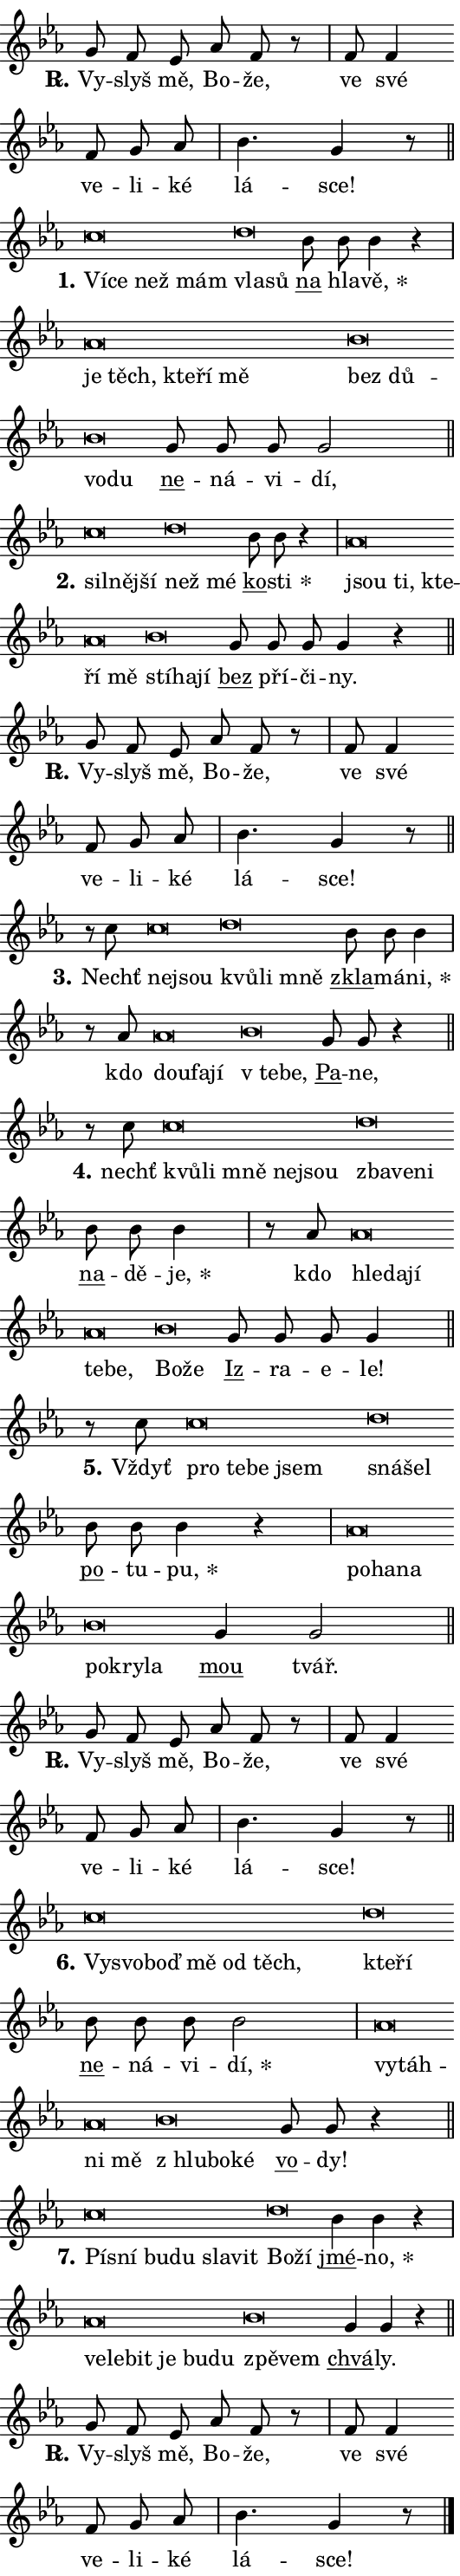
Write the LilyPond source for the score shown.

\version "2.24.0"
\header { tagline = "" }
\paper {
  indent = 0\cm
  top-margin = 0\cm
  right-margin = 0.13\cm % to fit lyric hyphens
  bottom-margin = 0\cm
  left-margin = 0\cm
  paper-width = 9\cm
  page-breaking = #ly:one-page-breaking
  system-system-spacing.basic-distance = #11
  score-system-spacing.basic-distance = #11
  ragged-last = ##f
}


%% Author: Thomas Morley
%% https://lists.gnu.org/archive/html/lilypond-user/2020-05/msg00002.html
#(define (line-position grob)
"Returns position of @var[grob} in current system:
   @code{'start}, if at first time-step
   @code{'end}, if at last time-step
   @code{'middle} otherwise
"
  (let* ((col (ly:item-get-column grob))
         (ln (ly:grob-object col 'left-neighbor))
         (rn (ly:grob-object col 'right-neighbor))
         (col-to-check-left (if (ly:grob? ln) ln col))
         (col-to-check-right (if (ly:grob? rn) rn col))
         (break-dir-left
           (and
             (ly:grob-property col-to-check-left 'non-musical #f)
             (ly:item-break-dir col-to-check-left)))
         (break-dir-right
           (and
             (ly:grob-property col-to-check-right 'non-musical #f)
             (ly:item-break-dir col-to-check-right))))
        (cond ((eqv? 1 break-dir-left) 'start)
              ((eqv? -1 break-dir-right) 'end)
              (else 'middle))))

#(define (tranparent-at-line-position vctor)
  (lambda (grob)
  "Relying on @code{line-position} select the relevant enry from @var{vctor}.
Used to determine transparency,"
    (case (line-position grob)
      ((end) (not (vector-ref vctor 0)))
      ((middle) (not (vector-ref vctor 1)))
      ((start) (not (vector-ref vctor 2))))))

noteHeadBreakVisibility =
#(define-music-function (break-visibility)(vector?)
"Makes @code{NoteHead}s transparent relying on @var{break-visibility}"
#{
  \override NoteHead.transparent =
    #(tranparent-at-line-position break-visibility)
#})

#(define delete-ledgers-for-transparent-note-heads
  (lambda (grob)
    "Reads whether a @code{NoteHead} is transparent.
If so this @code{NoteHead} is removed from @code{'note-heads} from
@var{grob}, which is supposed to be @code{LedgerLineSpanner}.
As a result ledgers are not printed for this @code{NoteHead}"
    (let* ((nhds-array (ly:grob-object grob 'note-heads))
           (nhds-list
             (if (ly:grob-array? nhds-array)
                 (ly:grob-array->list nhds-array)
                 '()))
           ;; Relies on the transparent-property being done before
           ;; Staff.LedgerLineSpanner.after-line-breaking is executed.
           ;; This is fragile ...
           (to-keep
             (remove
               (lambda (nhd)
                 (ly:grob-property nhd 'transparent #f))
               nhds-list)))
      ;; TODO find a better method to iterate over grob-arrays, similiar
      ;; to filter/remove etc for lists
      ;; For now rebuilt from scratch
      (set! (ly:grob-object grob 'note-heads)  '())
      (for-each
        (lambda (nhd)
          (ly:pointer-group-interface::add-grob grob 'note-heads nhd))
        to-keep))))

squashNotes = {
  \override NoteHead.X-extent = #'(-0.2 . 0.2)
  \override NoteHead.Y-extent = #'(-0.75 . 0)
  \override NoteHead.stencil =
    #(lambda (grob)
       (let ((pos (ly:grob-property grob 'staff-position)))
         (begin
           (if (< pos -7) (display "ERROR: Lower brevis then expected\n") (display ""))
           (if (<= pos -6) ly:text-interface::print ly:note-head::print))))
}
unSquashNotes = {
  \revert NoteHead.X-extent
  \revert NoteHead.Y-extent
  \revert NoteHead.stencil
}

hideNotes = \noteHeadBreakVisibility #begin-of-line-visible
unHideNotes = \noteHeadBreakVisibility #all-visible

% work-around for resetting accidentals
% https://lilypond.org/doc/v2.23/Documentation/notation/displaying-rhythms#unmetered-music
cadenzaMeasure = {
  \cadenzaOff
  \partial 1024 s1024
  \cadenzaOn
}

#(define-markup-command (accent layout props text) (markup?)
  "Underline accented syllable"
  (interpret-markup layout props
    #{\markup \override #'(offset . 4.3) \underline { #text }#}))

responsum = \markup \concat {
  "R" \hspace #-1.05 \path #0.1 #'((moveto 0 0.07) (lineto 0.9 0.8)) \hspace #0.05 "."
}

spaceSize = #0.6828661417322834 % exact space size for TeX Gyre Schola

\layout {
  \context {
    \Staff
    \remove "Time_signature_engraver"
    \override LedgerLineSpanner.after-line-breaking = #delete-ledgers-for-transparent-note-heads
  }
  \context {
    \Lyrics {
      \override LyricSpace.minimum-distance = \spaceSize
      \override LyricText.font-name = #"TeX Gyre Schola"
      \override LyricText.font-size = 1
      \override StanzaNumber.font-name = #"TeX Gyre Schola Bold"
      \override StanzaNumber.font-size = 1
    }
  }
  \context {
    \Score 
    \override NoteHead.text =
      #(lambda (grob) 
        (let ((pos (ly:grob-property grob 'staff-position)))
          #{\markup {
            \combine
              \halign #-0.55 \raise #(if (= pos -6) 0 0.5) \override #'(thickness . 2) \draw-line #'(3.2 . 0)
              \musicglyph "noteheads.sM1"
          }#}))
  }
}

% magnetic-lyrics.ily
%
%   written by
%     Jean Abou Samra <jean@abou-samra.fr>
%     Werner Lemberg <wl@gnu.org>
%
%   adapted by
%     Jiri Hon <jiri.hon@gmail.com>
%
% Version 2022-Apr-15

% https://www.mail-archive.com/lilypond-user@gnu.org/msg149350.html

#(define (Left_hyphen_pointer_engraver context)
   "Collect syllable-hyphen-syllable occurrences in lyrics and store
them in properties.  This engraver only looks to the left.  For
example, if the lyrics input is @code{foo -- bar}, it does the
following.

@itemize @bullet
@item
Set the @code{text} property of the @code{LyricHyphen} grob between
@q{foo} and @q{bar} to @code{foo}.

@item
Set the @code{left-hyphen} property of the @code{LyricText} grob with
text @q{foo} to the @code{LyricHyphen} grob between @q{foo} and
@q{bar}.
@end itemize

Use this auxiliary engraver in combination with the
@code{lyric-@/text::@/apply-@/magnetic-@/offset!} hook."
   (let ((hyphen #f)
         (text #f))
     (make-engraver
      (acknowledgers
       ((lyric-syllable-interface engraver grob source-engraver)
        (set! text grob)))
      (end-acknowledgers
       ((lyric-hyphen-interface engraver grob source-engraver)
        ;(when (not (grob::has-interface grob 'lyric-space-interface))
          (set! hyphen grob)));)
      ((stop-translation-timestep engraver)
       (when (and text hyphen)
         (ly:grob-set-object! text 'left-hyphen hyphen))
       (set! text #f)
       (set! hyphen #f)))))

#(define (lyric-text::apply-magnetic-offset! grob)
   "If the space between two syllables is less than the value in
property @code{LyricText@/.details@/.squash-threshold}, move the right
syllable to the left so that it gets concatenated with the left
syllable.

Use this function as a hook for
@code{LyricText@/.after-@/line-@/breaking} if the
@code{Left_@/hyphen_@/pointer_@/engraver} is active."
   (let ((hyphen (ly:grob-object grob 'left-hyphen #f)))
     (when hyphen
       (let ((left-text (ly:spanner-bound hyphen LEFT)))
         (when (grob::has-interface left-text 'lyric-syllable-interface)
           (let* ((common (ly:grob-common-refpoint grob left-text X))
                  (this-x-ext (ly:grob-extent grob common X))
                  (left-x-ext
                   (begin
                     ;; Trigger magnetism for left-text.
                     (ly:grob-property left-text 'after-line-breaking)
                     (ly:grob-extent left-text common X)))
                  ;; `delta` is the gap width between two syllables.
                  (delta (- (interval-start this-x-ext)
                            (interval-end left-x-ext)))
                  (details (ly:grob-property grob 'details))
                  (threshold (assoc-get 'squash-threshold details 0.2)))
             (when (< delta threshold)
               (let* (;; We have to manipulate the input text so that
                      ;; ligatures crossing syllable boundaries are not
                      ;; disabled.  For languages based on the Latin
                      ;; script this is essentially a beautification.
                      ;; However, for non-Western scripts it can be a
                      ;; necessity.
                      (lt (ly:grob-property left-text 'text))
                      (rt (ly:grob-property grob 'text))
                      (is-space (grob::has-interface hyphen 'lyric-space-interface))
                      (space (if is-space " " ""))
                      (extra-delta (if is-space spaceSize 0))
                      ;; Append new syllable.
                      (ltrt-space (if (and (string? lt) (string? rt))
                                (string-append lt space rt)
                                (make-concat-markup (list lt space rt))))
                      ;; Right-align `ltrt` to the right side.
                      (ltrt-space-markup (grob-interpret-markup
                               grob
                               (make-translate-markup
                                (cons (interval-length this-x-ext) 0)
                                (make-right-align-markup ltrt-space)))))
                 (begin
                   ;; Don't print `left-text`.
                   (ly:grob-set-property! left-text 'stencil #f)
                   ;; Set text and stencil (which holds all collected
                   ;; syllables so far) and shift it to the left.
                   (ly:grob-set-property! grob 'text ltrt-space)
                   (ly:grob-set-property! grob 'stencil ltrt-space-markup)
                   (ly:grob-translate-axis! grob (- (- delta extra-delta)) X))))))))))


#(define (lyric-hyphen::displace-bounds-first grob)
   ;; Make very sure this callback isn't triggered too early.
   (let ((left (ly:spanner-bound grob LEFT))
         (right (ly:spanner-bound grob RIGHT)))
     (ly:grob-property left 'after-line-breaking)
     (ly:grob-property right 'after-line-breaking)
     (ly:lyric-hyphen::print grob)))

squashThreshold = #0.4

\layout {
  \context {
    \Lyrics
    \consists #Left_hyphen_pointer_engraver
    \override LyricText.after-line-breaking =
      #lyric-text::apply-magnetic-offset!
    \override LyricHyphen.stencil = #lyric-hyphen::displace-bounds-first
    \override LyricText.details.squash-threshold = \squashThreshold
    \override LyricHyphen.minimum-distance = 0
    \override LyricHyphen.minimum-length = \squashThreshold
  }
}

squashText = \override LyricText.details.squash-threshold = 9999
unSquashText = \override LyricText.details.squash-threshold = \squashThreshold

leftText = \override LyricText.self-alignment-X = #LEFT
unLeftText = \revert LyricText.self-alignment-X

starOffset = #(lambda (grob) 
                (let ((x_offset (ly:self-alignment-interface::aligned-on-x-parent grob)))
                  (if (= x_offset 0) 0 (+ x_offset 1.2))))

star = #(define-music-function (syllable)(string?)
"Append star separator at the end of a syllable"
#{
  \once \override LyricText.X-offset = #starOffset
  \lyricmode { \markup {
    #syllable
    \override #'((font-name . "TeX Gyre Schola Bold")) \hspace #0.2 \lower #0.65 \larger "*"
  } }
#})

starAccent = #(define-music-function (syllable)(string?)
"Append star separator at the end of a syllable and make accent"
#{
  \once \override LyricText.X-offset = #starOffset
  \lyricmode { \markup {
    \accent #syllable
    \override #'((font-name . "TeX Gyre Schola Bold")) \hspace #0.2 \lower #0.65 \larger "*"
  } }
#})

breath = #(define-music-function (syllable)(string?)
"Append breathing indicator at the end of a syllable"
#{
  \lyricmode { \markup { #syllable "+" } }
#})

optionalBreath = #(define-music-function (syllable)(string?)
"Append optional breathing indicator at the end of a syllable"
#{
  \lyricmode { \markup { #syllable "(+)" } }
#})


\score {
    <<
        \new Voice = "melody" { \cadenzaOn \key es \major \relative { g'8 f es as f r \cadenzaMeasure \bar "|" f f4 \bar "" f8 g as \cadenzaMeasure \bar "|" bes4. g4 r8 \cadenzaMeasure \bar "||" \break } }
        \new Lyrics \lyricsto "melody" { \lyricmode { \set stanza = \responsum
Vy -- slyš mě, Bo -- že, ve své ve -- li -- ké lá -- sce! } }
    >>
    \layout {}
}

\score {
    <<
        \new Voice = "melody" { \cadenzaOn \key es \major \relative { \squashNotes c''\breve*1/16 \hideNotes \breve*1/16 \bar "" \breve*1/16 \breve*1/16 \bar "" \unHideNotes \unSquashNotes \squashNotes d\breve*1/16 \hideNotes \breve*1/16 \bar "" \unHideNotes \unSquashNotes \bar "" bes8 bes bes4 r \cadenzaMeasure \bar "|" \squashNotes as\breve*1/16 \hideNotes \breve*1/16 \bar "" \breve*1/16 \bar "" \breve*1/16 \breve*1/16 \bar "" \unHideNotes \unSquashNotes \squashNotes bes\breve*1/16 \hideNotes \breve*1/16 \bar "" \breve*1/16 \breve*1/16 \bar "" \unHideNotes \unSquashNotes \bar "" g8 g g g2 \cadenzaMeasure \bar "||" \break } }
        \new Lyrics \lyricsto "melody" { \lyricmode { \set stanza = "1."
\leftText Ví -- \squashText ce než mám \unSquashText vla -- \squashText sů \unLeftText \unSquashText \markup \accent na hla -- \star vě, \leftText je \squashText těch, kte -- ří mě \unSquashText bez \squashText dů -- vo -- du \unLeftText \unSquashText \markup \accent ne -- ná -- vi -- dí, } }
    >>
    \layout {}
}

\score {
    <<
        \new Voice = "melody" { \cadenzaOn \key es \major \relative { \squashNotes c''\breve*1/16 \hideNotes \breve*1/16 \breve*1/16 \bar "" \unHideNotes \unSquashNotes \squashNotes d\breve*1/16 \hideNotes \breve*1/16 \bar "" \unHideNotes \unSquashNotes \bar "" bes8 bes r4 \cadenzaMeasure \bar "|" \squashNotes as\breve*1/16 \hideNotes \breve*1/16 \bar "" \breve*1/16 \bar "" \breve*1/16 \breve*1/16 \bar "" \unHideNotes \unSquashNotes \squashNotes bes\breve*1/16 \hideNotes \breve*1/16 \breve*1/16 \bar "" \unHideNotes \unSquashNotes \bar "" g8 g g g4 r \cadenzaMeasure \bar "||" \break } }
        \new Lyrics \lyricsto "melody" { \lyricmode { \set stanza = "2."
\leftText sil -- \squashText něj -- ší \unSquashText než \squashText mé \unLeftText \unSquashText \markup \accent ko -- \star sti \leftText jsou \squashText ti, kte -- ří mě \unSquashText stí -- \squashText ha -- jí \unLeftText \unSquashText \markup \accent bez pří -- či -- ny. } }
    >>
    \layout {}
}

\score {
    <<
        \new Voice = "melody" { \cadenzaOn \key es \major \relative { g'8 f es as f r \cadenzaMeasure \bar "|" f f4 \bar "" f8 g as \cadenzaMeasure \bar "|" bes4. g4 r8 \cadenzaMeasure \bar "||" \break } }
        \new Lyrics \lyricsto "melody" { \lyricmode { \set stanza = \responsum
Vy -- slyš mě, Bo -- že, ve své ve -- li -- ké lá -- sce! } }
    >>
    \layout {}
}

\score {
    <<
        \new Voice = "melody" { \cadenzaOn \key es \major \relative { r8 c''8 \squashNotes c\breve*1/16 \hideNotes \breve*1/16 \bar "" \unHideNotes \unSquashNotes \squashNotes d\breve*1/16 \hideNotes \breve*1/16 \breve*1/16 \bar "" \unHideNotes \unSquashNotes \bar "" bes8 bes bes4 \cadenzaMeasure \bar "|" r8 as8 \squashNotes as\breve*1/16 \hideNotes \breve*1/16 \breve*1/16 \bar "" \unHideNotes \unSquashNotes \squashNotes bes\breve*1/16 \hideNotes \breve*1/16 \bar "" \unHideNotes \unSquashNotes \bar "" g8 g r4 \cadenzaMeasure \bar "||" \break } }
        \new Lyrics \lyricsto "melody" { \lyricmode { \set stanza = "3."
Nechť \leftText nej -- \squashText sou \unSquashText kvů -- \squashText li mně \unLeftText \unSquashText \markup \accent zkla -- má -- \star ni, kdo \leftText dou -- \squashText fa -- jí \unSquashText "v te" -- \squashText be, \unLeftText \unSquashText \markup \accent Pa -- ne, } }
    >>
    \layout {}
}

\score {
    <<
        \new Voice = "melody" { \cadenzaOn \key es \major \relative { r8 c''8 \squashNotes c\breve*1/16 \hideNotes \breve*1/16 \bar "" \breve*1/16 \bar "" \breve*1/16 \breve*1/16 \bar "" \unHideNotes \unSquashNotes \squashNotes d\breve*1/16 \hideNotes \breve*1/16 \breve*1/16 \bar "" \unHideNotes \unSquashNotes \bar "" bes8 bes bes4 \cadenzaMeasure \bar "|" r8 as8 \squashNotes as\breve*1/16 \hideNotes \breve*1/16 \bar "" \breve*1/16 \bar "" \breve*1/16 \breve*1/16 \bar "" \unHideNotes \unSquashNotes \squashNotes bes\breve*1/16 \hideNotes \breve*1/16 \bar "" \unHideNotes \unSquashNotes \bar "" g8 g g g4 \cadenzaMeasure \bar "||" \break } }
        \new Lyrics \lyricsto "melody" { \lyricmode { \set stanza = "4."
nechť \leftText kvů -- \squashText li mně nej -- sou \unSquashText zba -- \squashText ve -- ni \unLeftText \unSquashText \markup \accent na -- dě -- \star je, kdo \leftText hle -- \squashText da -- jí te -- be, \unSquashText Bo -- \squashText že \unLeftText \unSquashText \markup \accent Iz -- ra -- e -- le! } }
    >>
    \layout {}
}

\score {
    <<
        \new Voice = "melody" { \cadenzaOn \key es \major \relative { r8 c''8 \squashNotes c\breve*1/16 \hideNotes \breve*1/16 \bar "" \breve*1/16 \breve*1/16 \bar "" \unHideNotes \unSquashNotes \squashNotes d\breve*1/16 \hideNotes \breve*1/16 \bar "" \unHideNotes \unSquashNotes \bar "" bes8 bes bes4 r \cadenzaMeasure \bar "|" \squashNotes as\breve*1/16 \hideNotes \breve*1/16 \breve*1/16 \bar "" \unHideNotes \unSquashNotes \squashNotes bes\breve*1/16 \hideNotes \breve*1/16 \breve*1/16 \bar "" \unHideNotes \unSquashNotes \bar "" g4 g2 \cadenzaMeasure \bar "||" \break } }
        \new Lyrics \lyricsto "melody" { \lyricmode { \set stanza = "5."
Vždyť \leftText pro \squashText te -- be jsem \unSquashText sná -- \squashText šel \unLeftText \unSquashText \markup \accent po -- tu -- \star pu, \leftText po -- \squashText ha -- na \unSquashText po -- \squashText kry -- la \unLeftText \unSquashText \markup \accent mou tvář. } }
    >>
    \layout {}
}

\score {
    <<
        \new Voice = "melody" { \cadenzaOn \key es \major \relative { g'8 f es as f r \cadenzaMeasure \bar "|" f f4 \bar "" f8 g as \cadenzaMeasure \bar "|" bes4. g4 r8 \cadenzaMeasure \bar "||" \break } }
        \new Lyrics \lyricsto "melody" { \lyricmode { \set stanza = \responsum
Vy -- slyš mě, Bo -- že, ve své ve -- li -- ké lá -- sce! } }
    >>
    \layout {}
}

\score {
    <<
        \new Voice = "melody" { \cadenzaOn \key es \major \relative { \squashNotes c''\breve*1/16 \hideNotes \breve*1/16 \bar "" \breve*1/16 \bar "" \breve*1/16 \bar "" \breve*1/16 \breve*1/16 \bar "" \unHideNotes \unSquashNotes \squashNotes d\breve*1/16 \hideNotes \breve*1/16 \bar "" \unHideNotes \unSquashNotes \bar "" bes8 bes bes bes2 \cadenzaMeasure \bar "|" \squashNotes as\breve*1/16 \hideNotes \breve*1/16 \bar "" \breve*1/16 \breve*1/16 \bar "" \unHideNotes \unSquashNotes \squashNotes bes\breve*1/16 \hideNotes \breve*1/16 \breve*1/16 \bar "" \unHideNotes \unSquashNotes \bar "" g8 g r4 \cadenzaMeasure \bar "||" \break } }
        \new Lyrics \lyricsto "melody" { \lyricmode { \set stanza = "6."
\leftText Vy -- \squashText svo -- boď mě od těch, \unSquashText kte -- \squashText ří \unLeftText \unSquashText \markup \accent ne -- ná -- vi -- \star dí, \leftText vy -- \squashText táh -- ni mě \unSquashText "z hlu" -- \squashText bo -- ké \unLeftText \unSquashText \markup \accent vo -- dy! } }
    >>
    \layout {}
}

\score {
    <<
        \new Voice = "melody" { \cadenzaOn \key es \major \relative { \squashNotes c''\breve*1/16 \hideNotes \breve*1/16 \bar "" \breve*1/16 \bar "" \breve*1/16 \bar "" \breve*1/16 \breve*1/16 \bar "" \unHideNotes \unSquashNotes \squashNotes d\breve*1/16 \hideNotes \breve*1/16 \bar "" \unHideNotes \unSquashNotes \bar "" bes4 bes r \cadenzaMeasure \bar "|" \squashNotes as\breve*1/16 \hideNotes \breve*1/16 \bar "" \breve*1/16 \bar "" \breve*1/16 \bar "" \breve*1/16 \breve*1/16 \bar "" \unHideNotes \unSquashNotes \squashNotes bes\breve*1/16 \hideNotes \breve*1/16 \bar "" \unHideNotes \unSquashNotes \bar "" g4 g r \cadenzaMeasure \bar "||" \break } }
        \new Lyrics \lyricsto "melody" { \lyricmode { \set stanza = "7."
\leftText Pí -- \squashText sní bu -- du sla -- vit \unSquashText Bo -- \squashText ží \unLeftText \unSquashText \markup \accent jmé -- \star no, \leftText ve -- \squashText le -- bit je bu -- du \unSquashText zpě -- \squashText vem \unLeftText \unSquashText \markup \accent chvá -- ly. } }
    >>
    \layout {}
}

\score {
    <<
        \new Voice = "melody" { \cadenzaOn \key es \major \relative { g'8 f es as f r \cadenzaMeasure \bar "|" f f4 \bar "" f8 g as \cadenzaMeasure \bar "|" bes4. g4 r8 \cadenzaMeasure \bar "||" \break } \bar "|." }
        \new Lyrics \lyricsto "melody" { \lyricmode { \set stanza = \responsum
Vy -- slyš mě, Bo -- že, ve své ve -- li -- ké lá -- sce! } }
    >>
    \layout {}
}
